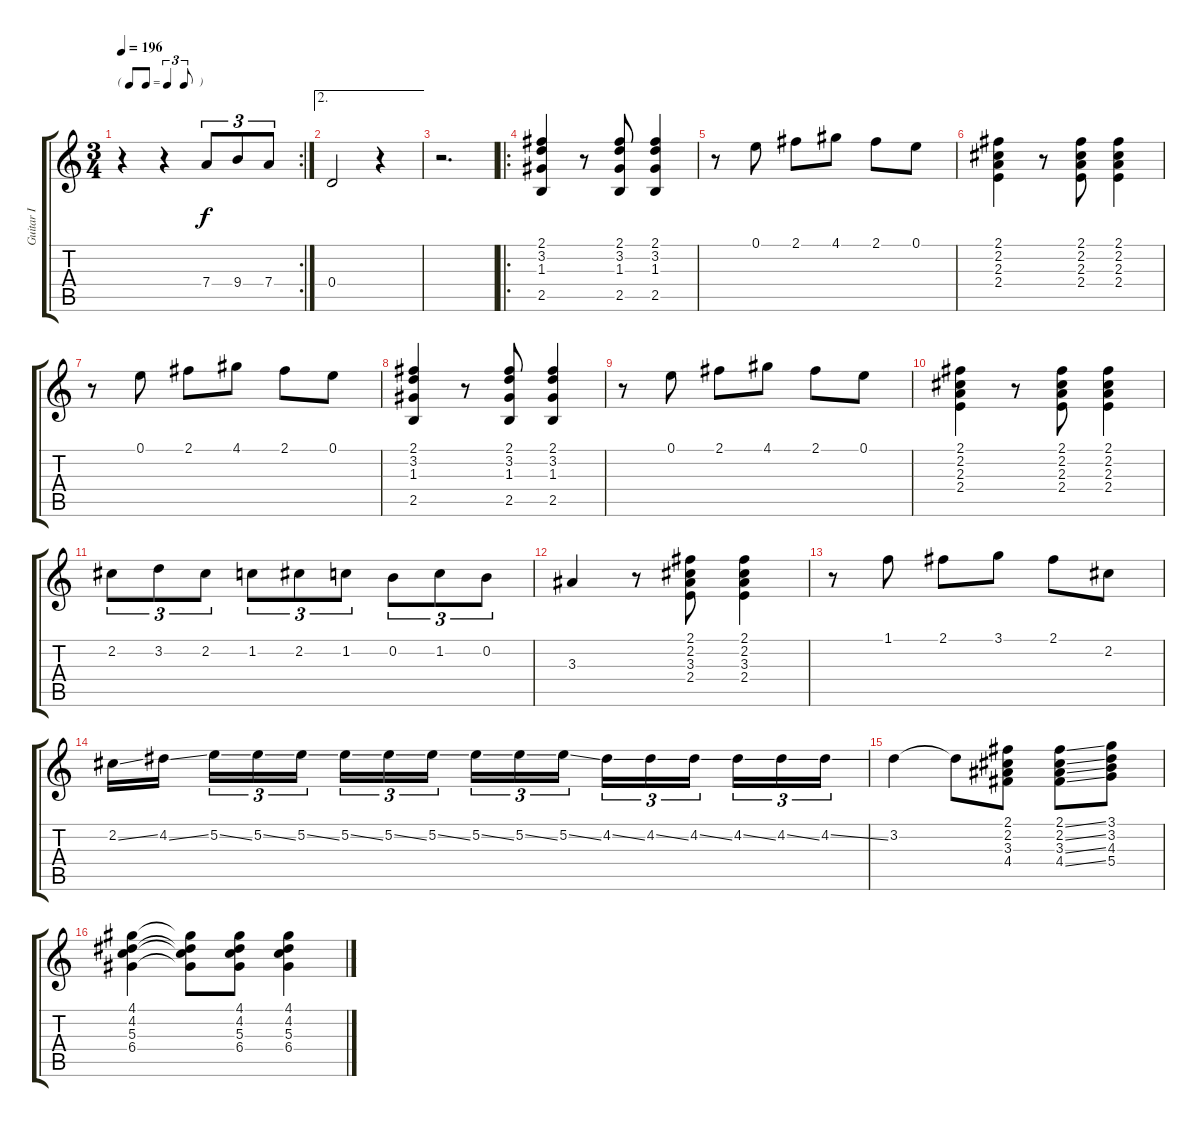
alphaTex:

\track ("Guitar I" "Guitar I") {instrument acousticguitarsteel}
\staff {score tabs}
\tuning (E4 B3 G3 D3 A2 E2) {hide}
\rc 2
\ts (3 4)
\tf triplet8th
\tempo 196
\clef g2
\ks c
r.4{dy f} r.4 7.4.8{tu (3 2)} 9.4.8{tu (3 2)} 7.4.8{tu (3 2)} |
\ae 2
0.4.2 r.4 |
r.2{d} |
\ro
(2.1 3.2 1.3 2.5).4 r.8 (2.1 3.2 1.3 2.5).8 (2.1 3.2 1.3 2.5).4 |
r.8 0.1.8 2.1.8 4.1.8 2.1.8 0.1.8 |
(2.1 2.2 2.3 2.4).4 r.8 (2.1 2.2 2.3 2.4).8 (2.1 2.2 2.3 2.4).4 |
r.8 0.1.8 2.1.8 4.1.8 2.1.8 0.1.8 |
(2.1 3.2 1.3 2.5).4 r.8 (2.1 3.2 1.3 2.5).8 (2.1 3.2 1.3 2.5).4 |
r.8 0.1.8 2.1.8 4.1.8 2.1.8 0.1.8 |
(2.1 2.2 2.3 2.4).4 r.8 (2.1 2.2 2.3 2.4).8 (2.1 2.2 2.3 2.4).4 |
2.2.8{tu (3 2)} 3.2.8{tu (3 2)} 2.2.8{tu (3 2)} 1.2.8{tu (3 2)} 2.2.8{tu (3 2)} 1.2.8{tu (3 2)} 0.2.8{tu (3 2)} 1.2.8{tu (3 2)} 0.2.8{tu (3 2)} |
3.3.4 r.8 (2.1 2.2 3.3 2.4).8 (2.1 2.2 3.3 2.4).4 |
r.8 1.1.8 2.1.8 3.1.8 2.1.8 2.2.8 |
2.2{ss}.16 4.2{ss}.16 5.2{ss}.16{tu (3 2)} 5.2{ss}.16{tu (3 2)} 5.2{ss}.16{tu (3 2)} 5.2{ss}.16{tu (3 2)} 5.2{ss}.16{tu (3 2)} 5.2{ss}.16{tu (3 2)} 5.2{ss}.16{tu (3 2)} 5.2{ss}.16{tu (3 2)} 5.2{ss}.16{tu (3 2)} 4.2{ss}.16{tu (3 2)} 4.2{ss}.16{tu (3 2)} 4.2{ss}.16{tu (3 2)} 4.2{ss}.16{tu (3 2)} 4.2{ss}.16{tu (3 2)} 4.2{ss}.16{tu (3 2)} |
3.2.4 3.2{t}.8 (2.1 2.2 3.3 4.4).8 (2.1{ss} 2.2{ss} 3.3{ss} 4.4{ss}).8 (3.1 3.2 4.3 5.4).8 |
(4.1 4.2 5.3 6.4).4 (4.1{t} 4.2{t} 5.3{t} 6.4{t}).8 (4.1 4.2 5.3 6.4).8 (4.1 4.2 5.3 6.4).4
